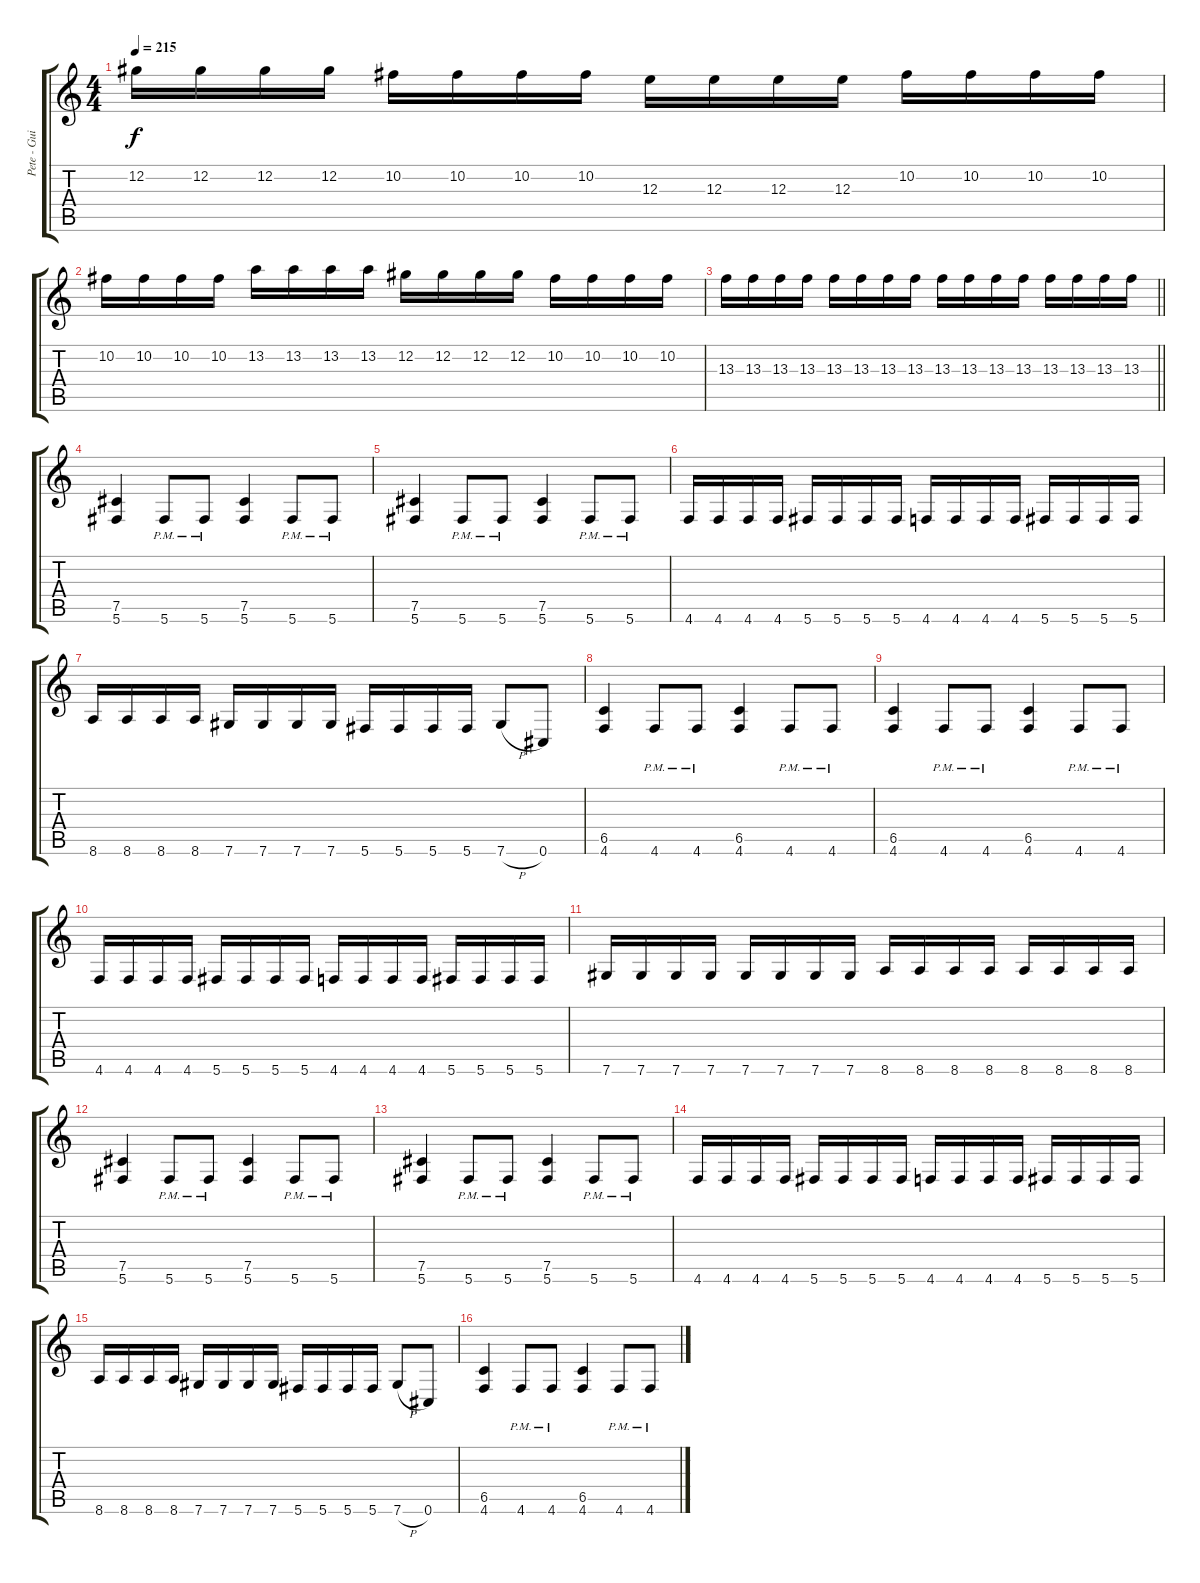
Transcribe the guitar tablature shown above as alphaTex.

\track ("Pete - Guitar 1" "Pete - Gui") {instrument distortionguitar}
\staff {score tabs}
\tuning (Db4 Ab3 E3 B2 Gb2 Db2) {hide}
\ts (4 4)
\tempo 215
\clef g2
\ks c
12.2.16{dy f} 12.2.16 12.2.16 12.2.16 10.2.16 10.2.16 10.2.16 10.2.16 12.3.16 12.3.16 12.3.16 12.3.16 10.2.16 10.2.16 10.2.16 10.2.16 |
10.2.16 10.2.16 10.2.16 10.2.16 13.2.16 13.2.16 13.2.16 13.2.16 12.2.16 12.2.16 12.2.16 12.2.16 10.2.16 10.2.16 10.2.16 10.2.16 |
\barLineRight lightlight
13.3.16 13.3.16 13.3.16 13.3.16 13.3.16 13.3.16 13.3.16 13.3.16 13.3.16 13.3.16 13.3.16 13.3.16 13.3.16 13.3.16 13.3.16 13.3.16 |
\section ("" "")
(7.5 5.6).4 5.6{pm}.8 5.6{pm}.8 (7.5 5.6).4 5.6{pm}.8 5.6{pm}.8 |
(7.5 5.6).4 5.6{pm}.8 5.6{pm}.8 (7.5 5.6).4 5.6{pm}.8 5.6{pm}.8 |
4.6.16 4.6.16 4.6.16 4.6.16 5.6.16 5.6.16 5.6.16 5.6.16 4.6.16 4.6.16 4.6.16 4.6.16 5.6.16 5.6.16 5.6.16 5.6.16 |
8.6.16 8.6.16 8.6.16 8.6.16 7.6.16 7.6.16 7.6.16 7.6.16 5.6.16 5.6.16 5.6.16 5.6.16 7.6{h}.8 0.6.8 |
(6.5 4.6).4 4.6{pm}.8 4.6{pm}.8 (6.5 4.6).4 4.6{pm}.8 4.6{pm}.8 |
(6.5 4.6).4 4.6{pm}.8 4.6{pm}.8 (6.5 4.6).4 4.6{pm}.8 4.6{pm}.8 |
4.6.16 4.6.16 4.6.16 4.6.16 5.6.16 5.6.16 5.6.16 5.6.16 4.6.16 4.6.16 4.6.16 4.6.16 5.6.16 5.6.16 5.6.16 5.6.16 |
7.6.16 7.6.16 7.6.16 7.6.16 7.6.16 7.6.16 7.6.16 7.6.16 8.6.16 8.6.16 8.6.16 8.6.16 8.6.16 8.6.16 8.6.16 8.6.16 |
(7.5 5.6).4 5.6{pm}.8 5.6{pm}.8 (7.5 5.6).4 5.6{pm}.8 5.6{pm}.8 |
(7.5 5.6).4 5.6{pm}.8 5.6{pm}.8 (7.5 5.6).4 5.6{pm}.8 5.6{pm}.8 |
4.6.16 4.6.16 4.6.16 4.6.16 5.6.16 5.6.16 5.6.16 5.6.16 4.6.16 4.6.16 4.6.16 4.6.16 5.6.16 5.6.16 5.6.16 5.6.16 |
8.6.16 8.6.16 8.6.16 8.6.16 7.6.16 7.6.16 7.6.16 7.6.16 5.6.16 5.6.16 5.6.16 5.6.16 7.6{h}.8 0.6.8 |
(6.5 4.6).4 4.6{pm}.8 4.6{pm}.8 (6.5 4.6).4 4.6{pm}.8 4.6{pm}.8
